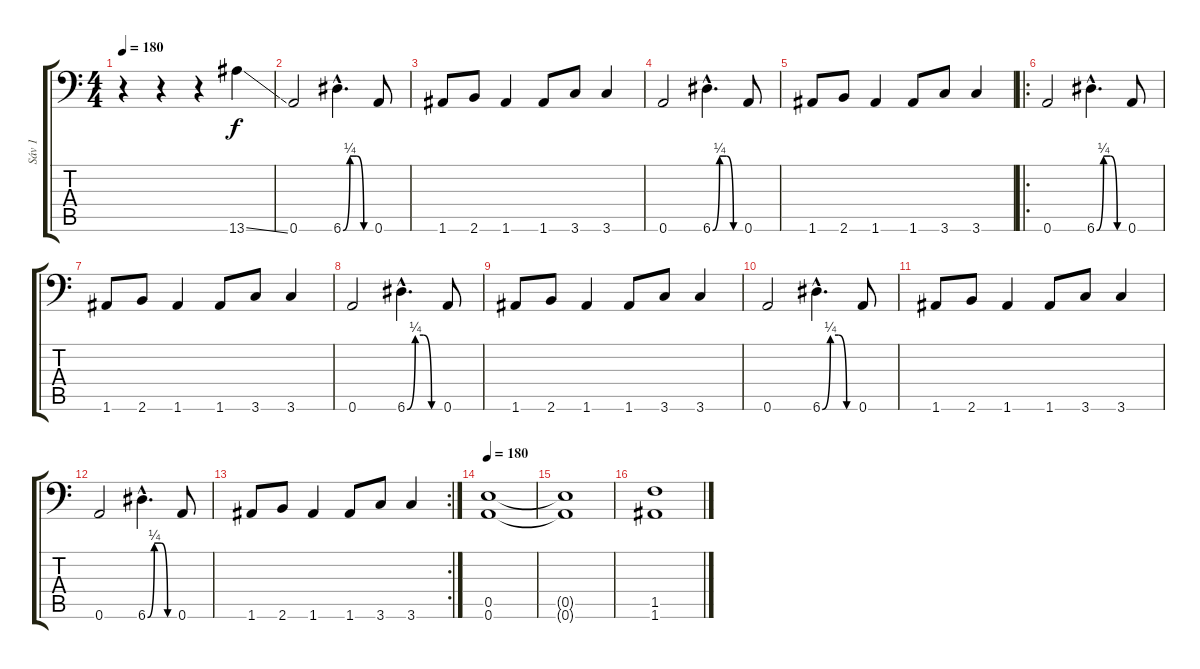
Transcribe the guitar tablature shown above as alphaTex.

\track ("Sáv 1" "Sáv 1") {instrument distortionguitar}
\staff {score tabs}
\tuning (B3 Gb3 D3 A2 E2 A1) {hide}
\ts (4 4)
\tempo 180
\tempo 120
\tempo 180
\clef f4
\ks c
r.4{dy f instrument distortionguitar} r.4 r.4 13.6{ss}.4 |
0.6.2 6.6{be (custom 0 0 15 1 30 1 45 0 60 0) hac}.4{d} 0.6.8 |
1.6.8 2.6.8 1.6.4 1.6.8 3.6.8 3.6.4 |
0.6.2 6.6{be (custom 0 0 15 1 30 1 45 0 60 0) hac}.4{d} 0.6.8 |
1.6.8 2.6.8 1.6.4 1.6.8 3.6.8 3.6.4 |
\ro
0.6.2 6.6{be (custom 0 0 15 1 30 1 45 0 60 0) hac}.4{d} 0.6.8 |
1.6.8 2.6.8 1.6.4 1.6.8 3.6.8 3.6.4 |
0.6.2 6.6{be (custom 0 0 15 1 30 1 45 0 60 0) hac}.4{d} 0.6.8 |
1.6.8 2.6.8 1.6.4 1.6.8 3.6.8 3.6.4 |
0.6.2 6.6{be (custom 0 0 15 1 30 1 45 0 60 0) hac}.4{d} 0.6.8 |
1.6.8 2.6.8 1.6.4 1.6.8 3.6.8 3.6.4 |
0.6.2 6.6{be (custom 0 0 15 1 30 1 45 0 60 0) hac}.4{d} 0.6.8 |
\rc 2
1.6.8 2.6.8 1.6.4 1.6.8 3.6.8 3.6.4 |
\tempo 180
(0.5 0.6).1 |
(0.5{t} 0.6{t}).1 |
(1.5 1.6).1
